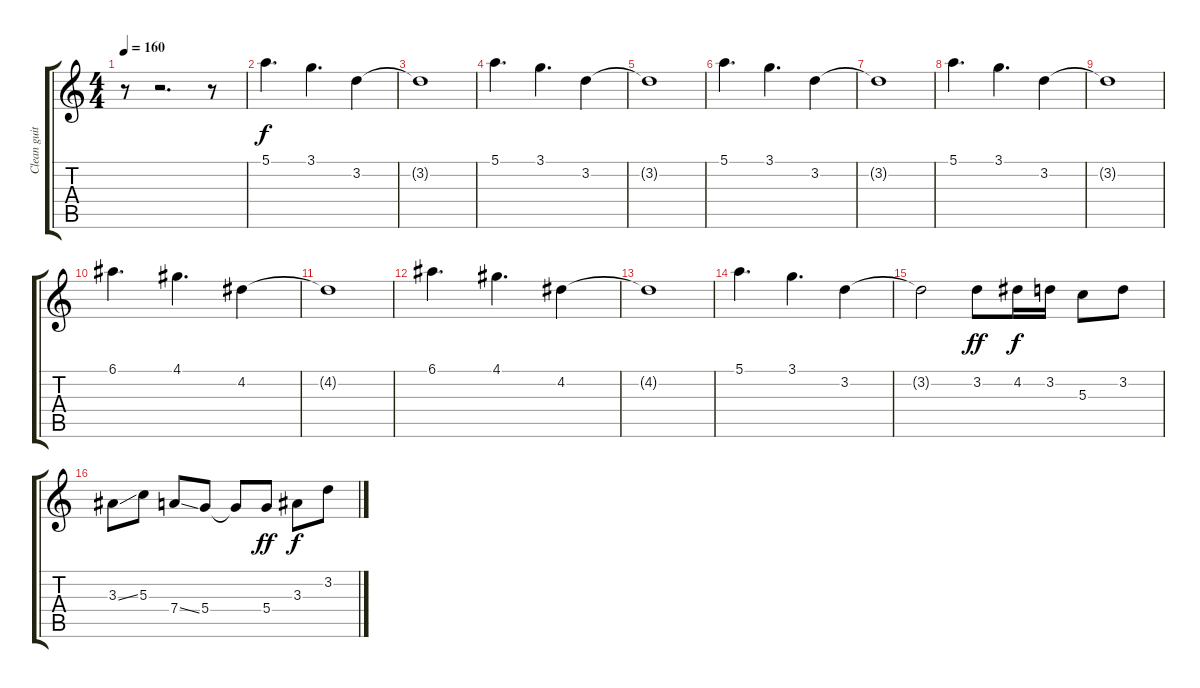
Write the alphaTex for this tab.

\track ("Clean guitar" "Clean guit") {instrument electricguitarjazz}
\staff {score tabs}
\tuning (E4 B3 G3 D3 A2 E2) {hide}
\ts (4 4)
\tempo 160
\clef g2
\ks c
r.8{dy f} r.2{d} r.8 |
5.1.4{d} 3.1.4{d} 3.2.4 |
3.2{t}.1 |
5.1.4{d} 3.1.4{d} 3.2.4 |
3.2{t}.1 |
5.1.4{d} 3.1.4{d} 3.2.4 |
3.2{t}.1 |
5.1.4{d} 3.1.4{d} 3.2.4 |
3.2{t}.1 |
6.1.4{d} 4.1.4{d} 4.2.4 |
4.2{t}.1 |
6.1.4{d} 4.1.4{d} 4.2.4 |
4.2{t}.1 |
5.1.4{d} 3.1.4{d} 3.2.4 |
3.2{t}.2 3.2.8{dy ff} 4.2.16{dy f} 3.2.16 5.3.8 3.2.8 |
3.3{ss}.8 5.3.8 7.4{ss}.8 5.4.8 5.4{t}.8 5.4.8{dy ff} 3.3.8{dy f} 3.2.8
